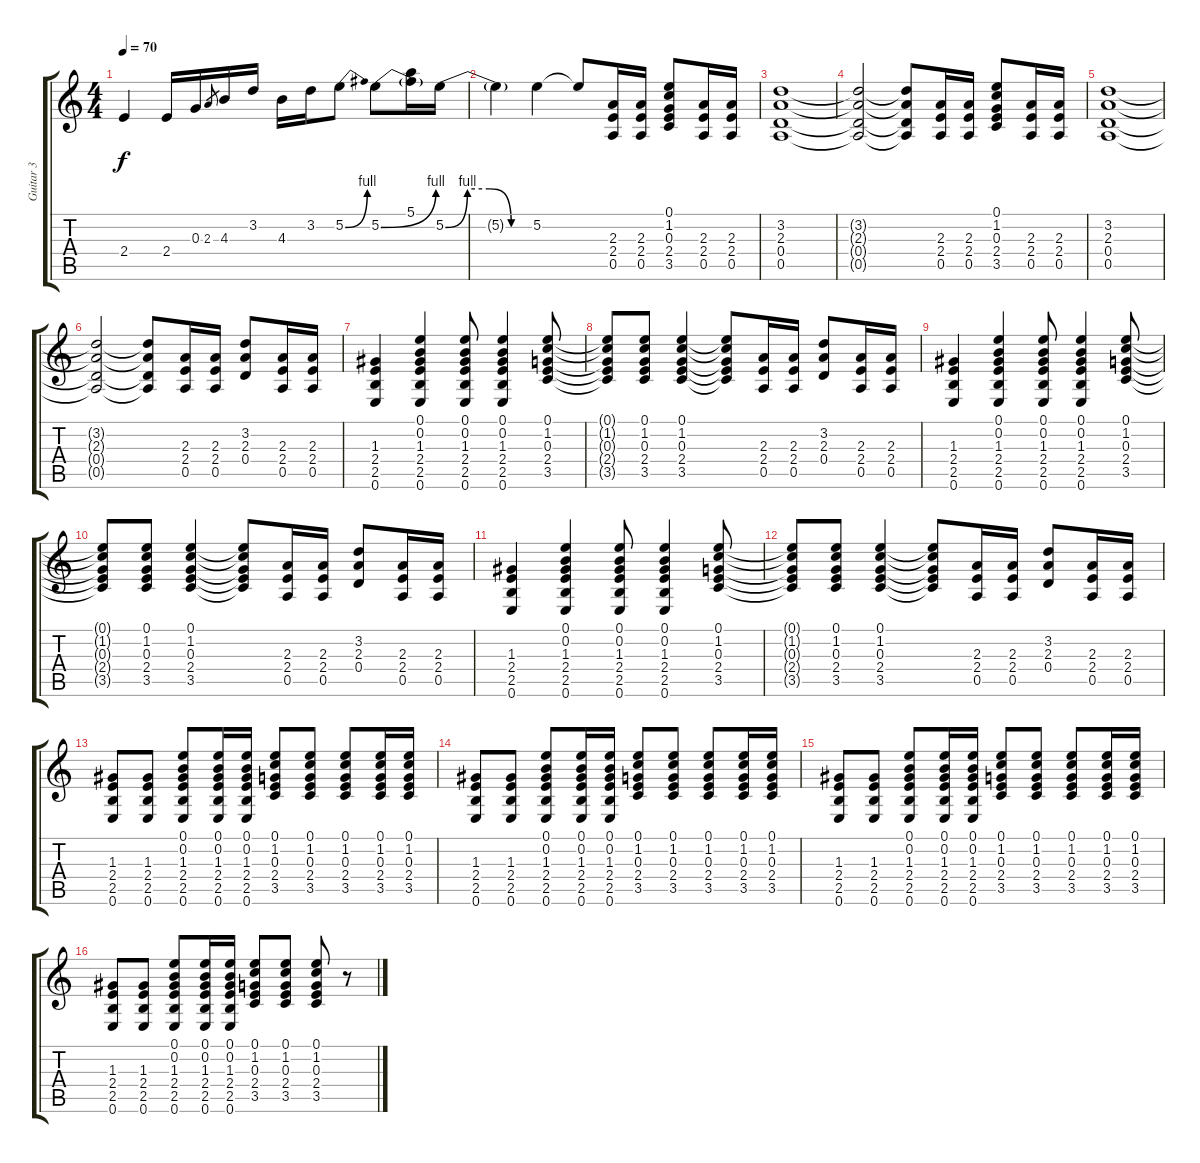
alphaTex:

\track ("Guitar 3" "Guitar 3") {instrument overdrivenguitar}
\staff {score tabs}
\tuning (E4 B3 G3 D3 A2 E2) {hide}
\ts (4 4)
\tempo 70
\clef g2
\ks c
2.4.4{dy f} 2.4.16 0.3.16 2.3.8{gr} 4.3.16 3.2.16 4.3.16 3.2.16 5.2{be (bend 0 0 60 4)}.8 5.2{be (bend 0 0 60 4)}.8 (5.1 5.2{t}).16 5.2{be (custom 0 0 15 4 30 4 45 0 60 0)}.16 |
5.2{t}.4 5.2.4 5.2{t}.8 (2.3 2.4 0.5).16 (2.3 2.4 0.5).16 (0.1 1.2 0.3 2.4 3.5).8 (2.3 2.4 0.5).16 (2.3 2.4 0.5).16 |
(3.2 2.3 0.4 0.5).1 |
(3.2{t} 2.3{t} 0.4{t} 0.5{t}).2 (3.2{t} 2.3{t} 0.4{t} 0.5{t}).8 (2.3 2.4 0.5).16 (2.3 2.4 0.5).16 (0.1 1.2 0.3 2.4 3.5).8 (2.3 2.4 0.5).16 (2.3 2.4 0.5).16 |
(3.2 2.3 0.4 0.5).1 |
(3.2{t} 2.3{t} 0.4{t} 0.5{t}).2 (3.2{t} 2.3{t} 0.4{t} 0.5{t}).8 (2.3 2.4 0.5).16 (2.3 2.4 0.5).16 (3.2 2.3 0.4).8 (2.3 2.4 0.5).16 (2.3 2.4 0.5).16 |
(1.3 2.4 2.5 0.6).4 (0.1 0.2 1.3 2.4 2.5 0.6).4 (0.1 0.2 1.3 2.4 2.5 0.6).8 (0.1 0.2 1.3 2.4 2.5 0.6).4 (0.1 1.2 0.3 2.4 3.5).8 |
(0.1{t} 1.2{t} 0.3{t} 2.4{t} 3.5{t}).8 (0.1 1.2 0.3 2.4 3.5).8 (0.1 1.2 0.3 2.4 3.5).4 (0.1{t} 1.2{t} 0.3{t} 2.4{t} 3.5{t}).8 (2.3 2.4 0.5).16 (2.3 2.4 0.5).16 (3.2 2.3 0.4).8 (2.3 2.4 0.5).16 (2.3 2.4 0.5).16 |
(1.3 2.4 2.5 0.6).4 (0.1 0.2 1.3 2.4 2.5 0.6).4 (0.1 0.2 1.3 2.4 2.5 0.6).8 (0.1 0.2 1.3 2.4 2.5 0.6).4 (0.1 1.2 0.3 2.4 3.5).8 |
(0.1{t} 1.2{t} 0.3{t} 2.4{t} 3.5{t}).8 (0.1 1.2 0.3 2.4 3.5).8 (0.1 1.2 0.3 2.4 3.5).4 (0.1{t} 1.2{t} 0.3{t} 2.4{t} 3.5{t}).8 (2.3 2.4 0.5).16 (2.3 2.4 0.5).16 (3.2 2.3 0.4).8 (2.3 2.4 0.5).16 (2.3 2.4 0.5).16 |
(1.3 2.4 2.5 0.6).4 (0.1 0.2 1.3 2.4 2.5 0.6).4 (0.1 0.2 1.3 2.4 2.5 0.6).8 (0.1 0.2 1.3 2.4 2.5 0.6).4 (0.1 1.2 0.3 2.4 3.5).8 |
(0.1{t} 1.2{t} 0.3{t} 2.4{t} 3.5{t}).8 (0.1 1.2 0.3 2.4 3.5).8 (0.1 1.2 0.3 2.4 3.5).4 (0.1{t} 1.2{t} 0.3{t} 2.4{t} 3.5{t}).8 (2.3 2.4 0.5).16 (2.3 2.4 0.5).16 (3.2 2.3 0.4).8 (2.3 2.4 0.5).16 (2.3 2.4 0.5).16 |
(1.3 2.4 2.5 0.6).8 (1.3 2.4 2.5 0.6).8 (0.1 0.2 1.3 2.4 2.5 0.6).8 (0.1 0.2 1.3 2.4 2.5 0.6).16 (0.1 0.2 1.3 2.4 2.5 0.6).16 (0.1 1.2 0.3 2.4 3.5).8 (0.1 1.2 0.3 2.4 3.5).8 (0.1 1.2 0.3 2.4 3.5).8 (0.1 1.2 0.3 2.4 3.5).16 (0.1 1.2 0.3 2.4 3.5).16 |
(1.3 2.4 2.5 0.6).8 (1.3 2.4 2.5 0.6).8 (0.1 0.2 1.3 2.4 2.5 0.6).8 (0.1 0.2 1.3 2.4 2.5 0.6).16 (0.1 0.2 1.3 2.4 2.5 0.6).16 (0.1 1.2 0.3 2.4 3.5).8 (0.1 1.2 0.3 2.4 3.5).8 (0.1 1.2 0.3 2.4 3.5).8 (0.1 1.2 0.3 2.4 3.5).16 (0.1 1.2 0.3 2.4 3.5).16 |
(1.3 2.4 2.5 0.6).8 (1.3 2.4 2.5 0.6).8 (0.1 0.2 1.3 2.4 2.5 0.6).8 (0.1 0.2 1.3 2.4 2.5 0.6).16 (0.1 0.2 1.3 2.4 2.5 0.6).16 (0.1 1.2 0.3 2.4 3.5).8 (0.1 1.2 0.3 2.4 3.5).8 (0.1 1.2 0.3 2.4 3.5).8 (0.1 1.2 0.3 2.4 3.5).16 (0.1 1.2 0.3 2.4 3.5).16 |
(1.3 2.4 2.5 0.6).8 (1.3 2.4 2.5 0.6).8 (0.1 0.2 1.3 2.4 2.5 0.6).8 (0.1 0.2 1.3 2.4 2.5 0.6).16 (0.1 0.2 1.3 2.4 2.5 0.6).16 (0.1 1.2 0.3 2.4 3.5).8 (0.1 1.2 0.3 2.4 3.5).8 (0.1 1.2 0.3 2.4 3.5).8 r.8
